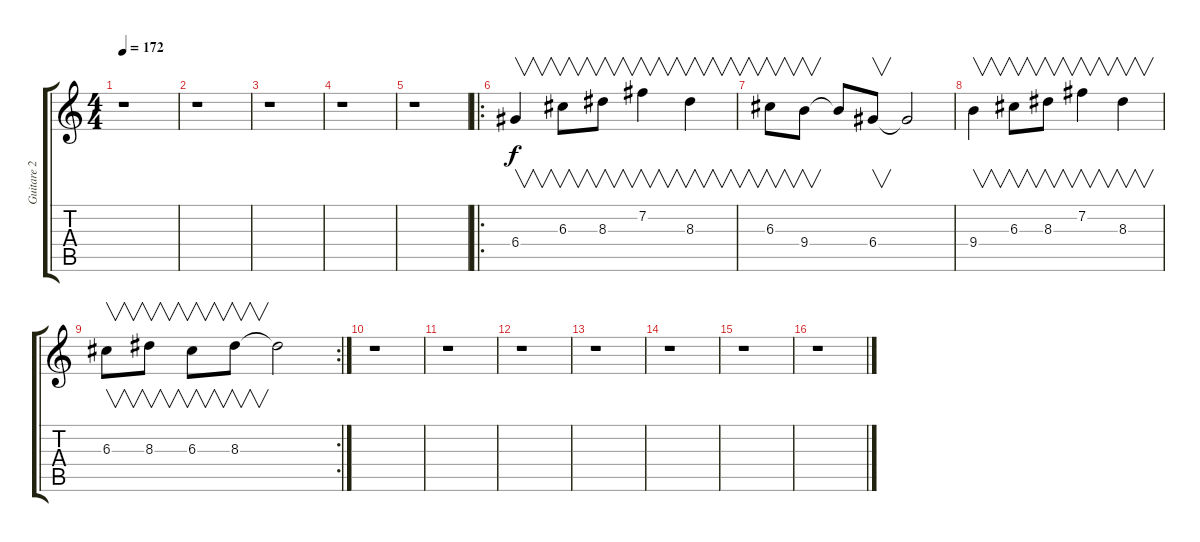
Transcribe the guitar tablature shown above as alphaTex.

\track ("Guitare 2" "Guitare 2") {instrument electricguitarclean}
\staff {score tabs}
\tuning (E4 B3 G3 D3 A2 E2) {hide}
\ts (4 4)
\tempo 172
\clef g2
\ks c
r.1{dy f} |
r.1 |
r.1 |
r.1 |
r.1 |
\ro
6.4.4{v} 6.3.8{v} 8.3.8{v} 7.2.4{v} 8.3.4{v} |
6.3.8{v} 9.4.8{v} 9.4{t}.8 6.4.8{v} 6.4{t}.2 |
9.4.4{v} 6.3.8{v} 8.3.8{v} 7.2.4{v} 8.3.4{v} |
\rc 2
6.3.8{v} 8.3.8{v} 6.3.8{v} 8.3.8{v} 8.3{t}.2 |
r.1 |
r.1 |
r.1 |
r.1 |
r.1 |
r.1 |
r.1
